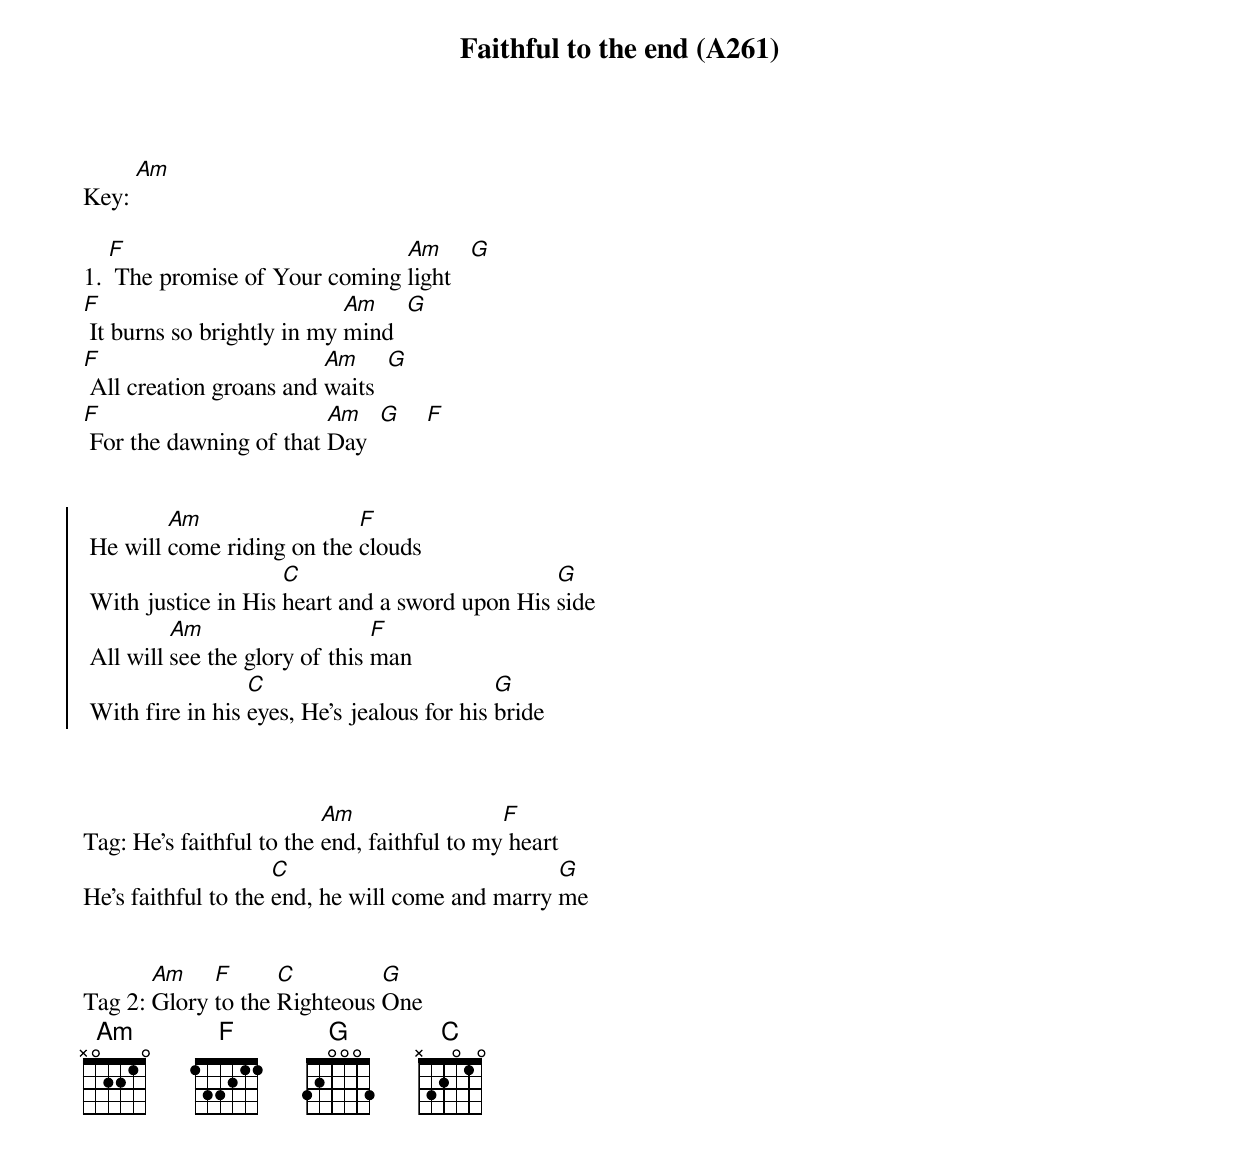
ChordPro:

{title: Faithful to the end (A261)}
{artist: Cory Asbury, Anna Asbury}
Key: [Am]

1. [F] The promise of Your coming [Am]light   [G]
[F] It burns so brightly in my [Am]mind  [G]
[F] All creation groans and [Am]waits  [G]
[F] For the dawning of that [Am]Day  [G]    [F]


{soc}
 He will [Am]come riding on the [F]clouds
 With justice in His [C]heart and a sword upon His [G]side
 All will [Am]see the glory of this [F]man
 With fire in his [C]eyes, He's jealous for his [G]bride
 {eoc}



Tag: He's faithful to the [Am]end, faithful to my[F] heart
He's faithful to the [C]end, he will come and marry [G]me


Tag 2: [Am]Glory [F]to the [C]Righteous [G]One
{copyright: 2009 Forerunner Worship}
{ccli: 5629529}
